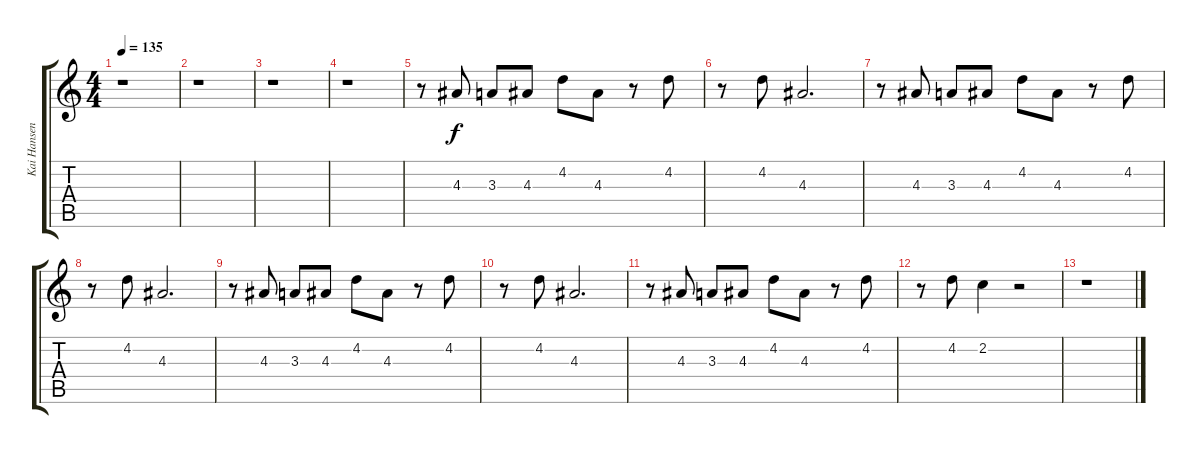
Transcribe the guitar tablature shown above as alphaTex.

\track ("Kai Hansen" "Kai Hansen") {instrument distortionguitar}
\staff {score tabs}
\tuning (Eb4 Bb3 Gb3 Db3 Ab2 Eb2) {hide}
\ts (4 4)
\tempo 135
\clef g2
\ks c
r.1{dy f} |
r.1 |
r.1 |
r.1 |
r.8{volume 9} 4.3.8 3.3.8 4.3.8 4.2.8 4.3.8 r.8 4.2.8 |
r.8 4.2.8 4.3.2{d} |
r.8 4.3.8 3.3.8 4.3.8 4.2.8 4.3.8 r.8 4.2.8 |
r.8 4.2.8 4.3.2{d} |
r.8 4.3.8 3.3.8 4.3.8 4.2.8 4.3.8 r.8 4.2.8 |
r.8 4.2.8 4.3.2{d} |
r.8 4.3.8 3.3.8 4.3.8 4.2.8 4.3.8 r.8 4.2.8 |
r.8 4.2.8 2.2.4 r.2 |
r.1
